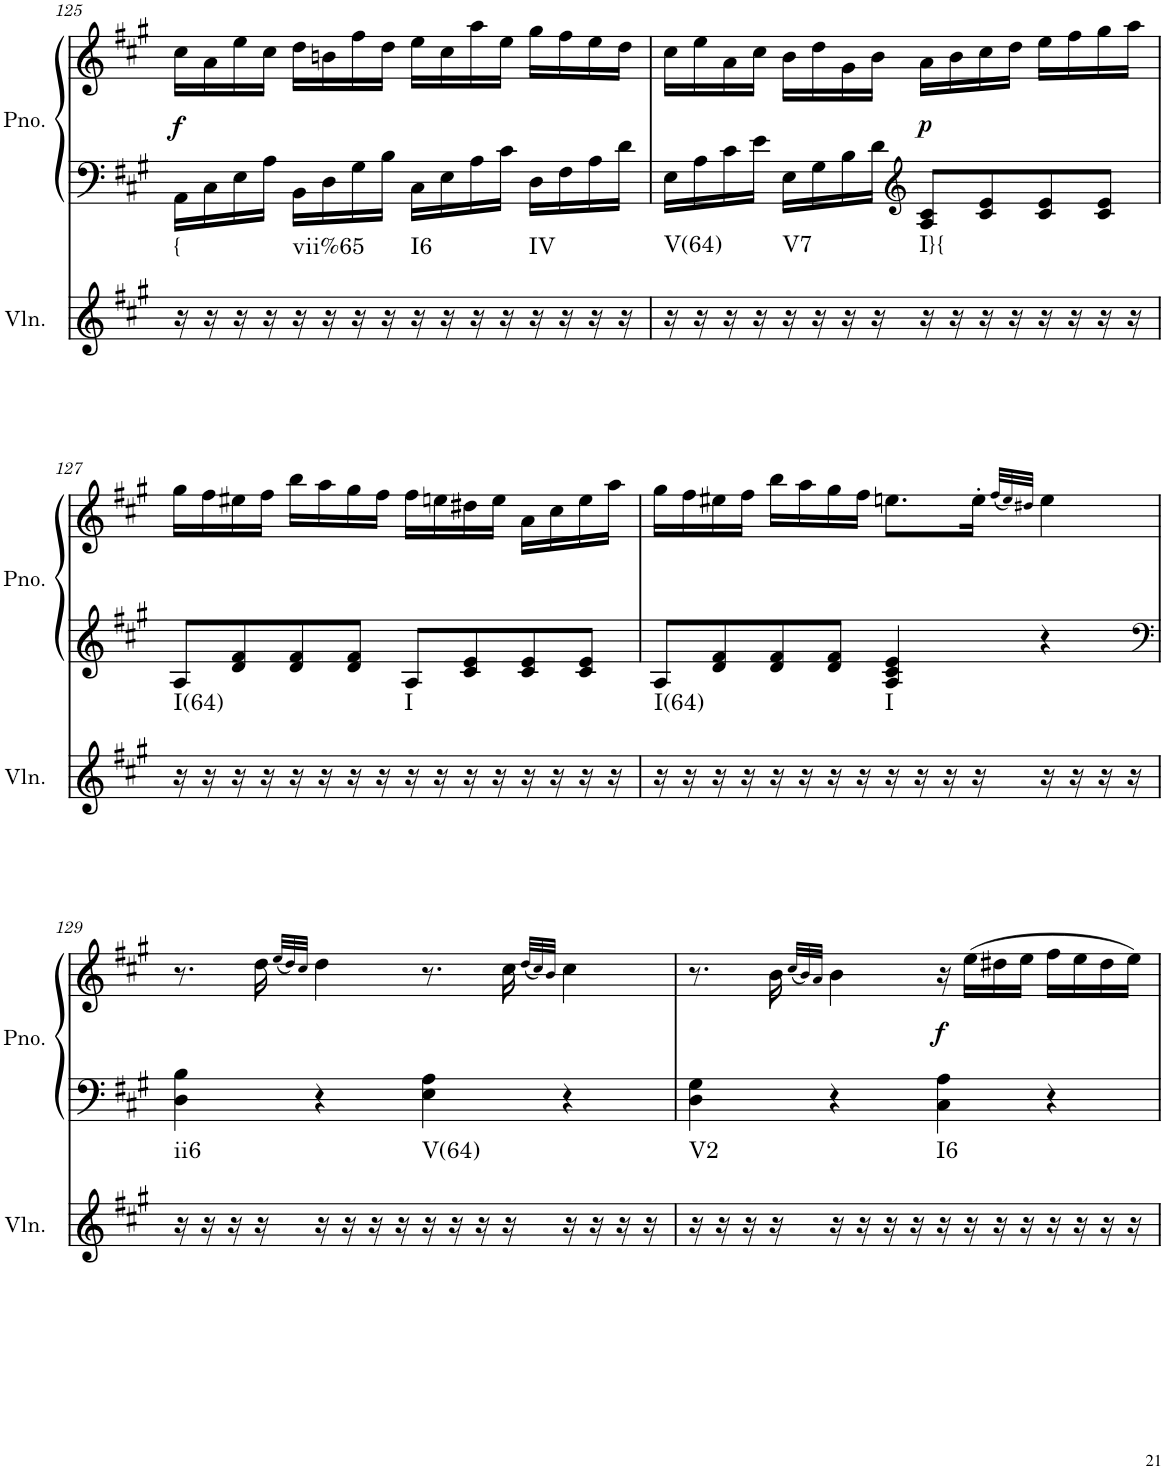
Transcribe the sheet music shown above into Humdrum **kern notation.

**kern	**harte	**kern	**kern	**dynam
*part2	*part2	*part1	*part1	*part1
*staff3	*	*staff2	*staff1	*staff1/2
*I"Violin	*	*I"Piano	*	*
*I'Vln.	*	*I'Pno.	*	*
!!LO:PB:g=z
*clefG2	*	*clefF4	*clefG2	*
*k[f#c#g#]	*	*k[f#c#g#]	*k[f#c#g#]	*
*M4/4	*	*M4/4	*M4/4	*
*met(c)	*	*met(c)	*met(c)	*
=125	=125	=125	=125	=125
!	!LO:H:kt={	!	!	!LO:DY:b
16r	N	16AA\LL	16cc#\LL	f
16r	.	16C#\	16a\	.
16r	.	16E\	16ee\	.
16r	.	16A\JJ	16cc#\JJ	.
!	!LO:H:kt=vii%65	!	!	!
16r	N	16BB\LL	16dd\LL	.
16r	.	16D\	16bn\	.
16r	.	16G#\	16ff#\	.
16r	.	16B\JJ	16dd\JJ	.
!	!LO:H:kt=I6	!	!	!
16r	N	16C#\LL	16ee\LL	.
16r	.	16E\	16cc#\	.
16r	.	16A\	16aa\	.
16r	.	16c#\JJ	16ee\JJ	.
!	!LO:H:kt=IV	!	!	!
16r	N	16D\LL	16gg#\LL	.
16r	.	16F#\	16ff#\	.
16r	.	16A\	16ee\	.
16r	.	16d\JJ	16dd\JJ	.
=126	=126	=126	=126	=126
!	!LO:H:kt=V(64)	!	!	!
16r	N	16E\LL	16cc#\LL	.
16r	.	16A\	16ee\	.
16r	.	16c#\	16a\	.
16r	.	16e\JJ	16cc#\JJ	.
!	!LO:H:kt=V7	!	!	!
16r	N	16E\LL	16b\LL	.
16r	.	16G#\	16dd\	.
16r	.	16B\	16g#\	.
16r	.	16d\JJ	16b\JJ	.
*	*	*clefG2	*	*
!	!LO:H:kt=I}{	!	!	!LO:DY:b
16r	N	8A/ 8c#/L	16a\LL	p
16r	.	.	16b\	.
16r	.	8c#/ 8e/	16cc#\	.
16r	.	.	16dd\JJ	.
16r	.	8c#/ 8e/	16ee\LL	.
16r	.	.	16ff#\	.
16r	.	8c#/ 8e/J	16gg#\	.
16r	.	.	16aa\JJ	.
!!LO:LB:g=z
=127	=127	=127	=127	=127
!	!LO:H:kt=I(64)	!	!	!
16r	N	8A/L	16gg#\LL	.
16r	.	.	16ff#\	.
16r	.	8d/ 8f#/	16ee#X\	.
16r	.	.	16ff#\JJ	.
16r	.	8d/ 8f#/	16bb\LL	.
16r	.	.	16aa\	.
16r	.	8d/ 8f#/J	16gg#\	.
16r	.	.	16ff#\JJ	.
!	!LO:H:kt=I	!	!	!
16r	N	8A/L	16ff#\LL	.
16r	.	.	16een\	.
16r	.	8c#/ 8e/	16dd#X\	.
16r	.	.	16ee\JJ	.
16r	.	8c#/ 8e/	16a\LL	.
16r	.	.	16cc#\	.
16r	.	8c#/ 8e/J	16ee\	.
16r	.	.	16aa\JJ	.
=128	=128	=128	=128	=128
!	!LO:H:kt=I(64)	!	!	!
16r	N	8A/L	16gg#\LL	.
16r	.	.	16ff#\	.
16r	.	8d/ 8f#/	16ee#X\	.
16r	.	.	16ff#\JJ	.
16r	.	8d/ 8f#/	16bb\LL	.
16r	.	.	16aa\	.
16r	.	8d/ 8f#/J	16gg#\	.
16r	.	.	16ff#\JJ	.
!	!LO:H:kt=I	!	!	!
16r	N	4A/ 4c#/ 4e/	8.een\L	.
16r	.	.	.	.
16r	.	.	.	.
16r	.	.	16ee'\Jk	.
.	.	.	(32qff#/LLL	.
.	.	.	32qee/)	.
.	.	.	32qdd#X/JJJ	.
16r	.	4r	4ee\	.
16r	.	.	.	.
16r	.	.	.	.
16r	.	.	.	.
!!LO:LB:g=z
=129	=129	=129	=129	=129
*	*	*clefF4	*	*
!	!LO:H:kt=ii6	!	!	!
16r	N	4D\ 4B\	8.r	.
16r	.	.	.	.
16r	.	.	.	.
16r	.	.	16dd\	.
.	.	.	(32qee/LLL	.
.	.	.	32qdd/)	.
.	.	.	32qcc#/JJJ	.
16r	.	4r	4dd\	.
16r	.	.	.	.
16r	.	.	.	.
16r	.	.	.	.
!	!LO:H:kt=V(64)	!	!	!
16r	N	4E\ 4A\	8.r	.
16r	.	.	.	.
16r	.	.	.	.
16r	.	.	16cc#\	.
.	.	.	(32qdd/LLL	.
.	.	.	32qcc#/)	.
.	.	.	32qb/JJJ	.
16r	.	4r	4cc#\	.
16r	.	.	.	.
16r	.	.	.	.
16r	.	.	.	.
=130	=130	=130	=130	=130
!	!LO:H:kt=V2	!	!	!
16r	N	4D\ 4G#\	8.r	.
16r	.	.	.	.
16r	.	.	.	.
16r	.	.	16b\	.
.	.	.	(32qcc#/LLL	.
.	.	.	32qb/)	.
.	.	.	32qa/JJJ	.
16r	.	4r	4b\	.
16r	.	.	.	.
16r	.	.	.	.
16r	.	.	.	.
!	!LO:H:kt=I6	!	!	!LO:DY:b
16r	N	4C#\ 4A\	16r	f
16r	.	.	(16ee\LL	.
16r	.	.	16dd#X\	.
16r	.	.	16ee\JJ	.
16r	.	4r	16ff#\LL	.
16r	.	.	16ee\	.
16r	.	.	16dd#\	.
16r	.	.	16ee\JJ)	.
=	=	=	=	=
*-	*-	*-	*-	*-
